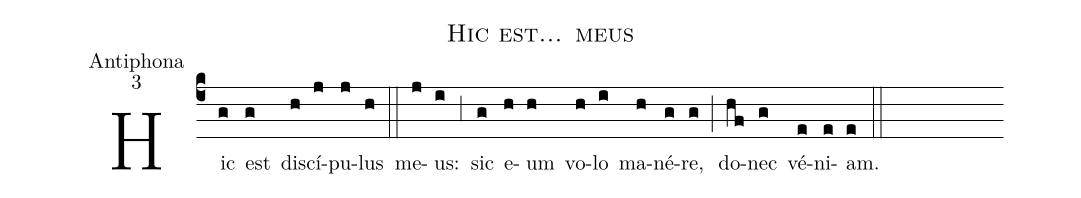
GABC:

name:Hic est... meus;
office-part:Antiphona;
mode:3;
%%
(c4) Hic(g) est(g) di(h)scí(j)pu(j)lus(h) (::) me(j)us:(i) (;3) sic(g) e(h)um(h) vo(h)lo(i) ma(h)né(g)re,(g) (;) do(hf)nec(g) vé(e)ni(e)am.(e) (::)
